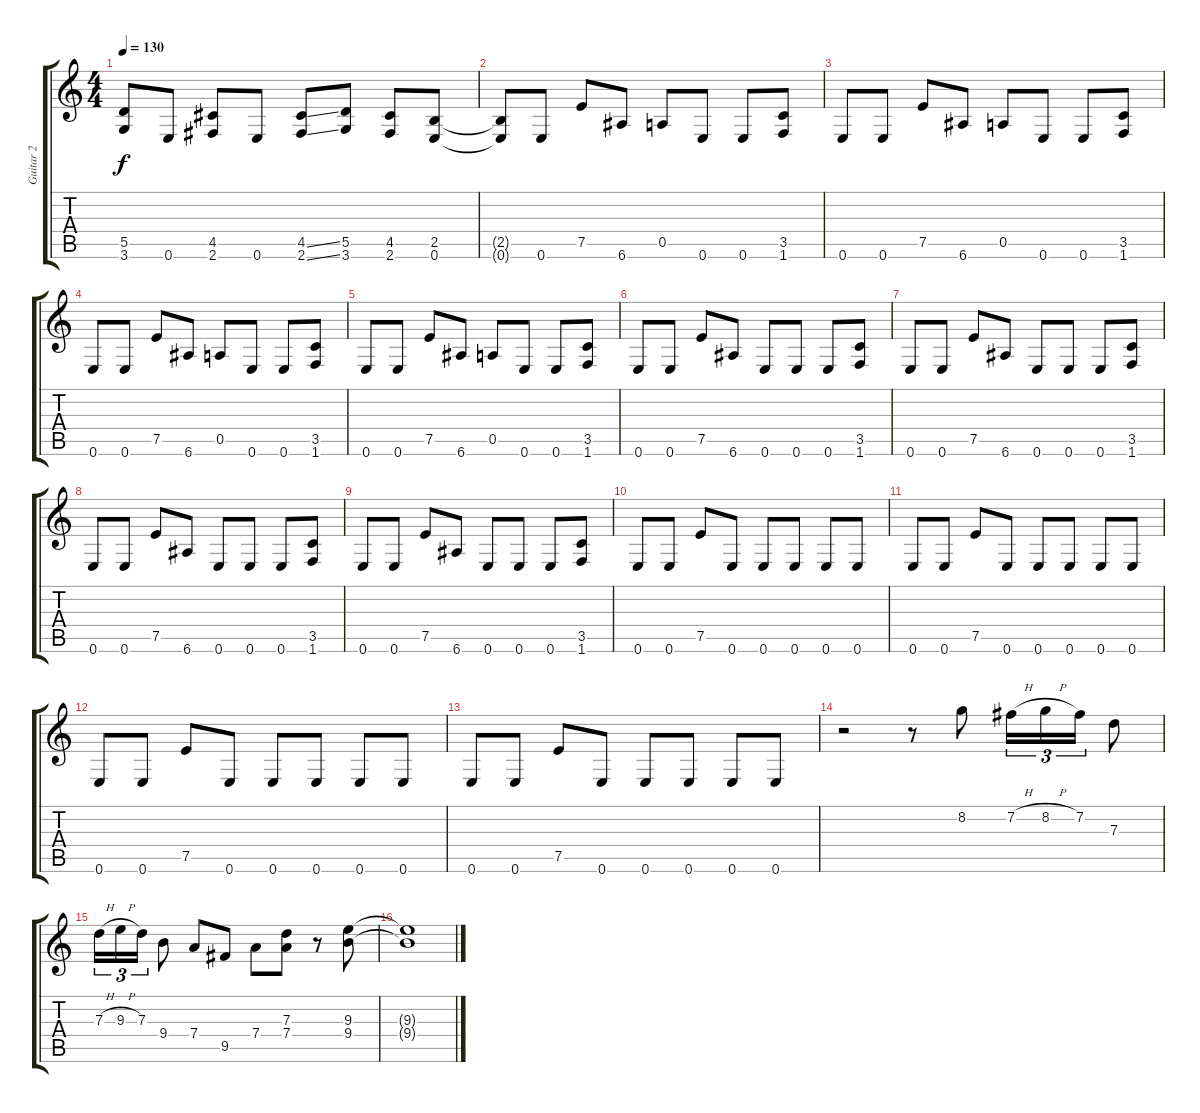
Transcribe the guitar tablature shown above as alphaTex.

\track ("Guitar 2" "Guitar 2") {instrument overdrivenguitar}
\staff {score tabs}
\tuning (E4 B3 G3 D3 A2 E2) {hide}
\ts (4 4)
\tempo 130
\clef g2
\ks c
(5.5{t} 3.6{t}).8{dy f} 0.6.8 (4.5 2.6).8 0.6.8 (4.5{ss} 2.6{ss}).8 (5.5 3.6).8 (4.5 2.6).8 (2.5 0.6).8 |
(2.5{t} 0.6{t}).8 0.6.8 7.5.8 6.6.8 0.5.8 0.6.8 0.6.8 (3.5 1.6).8 |
0.6.8 0.6.8 7.5.8 6.6.8 0.5.8 0.6.8 0.6.8 (3.5 1.6).8 |
0.6.8 0.6.8 7.5.8 6.6.8 0.5.8 0.6.8 0.6.8 (3.5 1.6).8 |
0.6.8 0.6.8 7.5.8 6.6.8 0.5.8 0.6.8 0.6.8 (3.5 1.6).8 |
0.6.8 0.6.8 7.5.8 6.6.8 0.6.8 0.6.8 0.6.8 (3.5 1.6).8 |
0.6.8 0.6.8 7.5.8 6.6.8 0.6.8 0.6.8 0.6.8 (3.5 1.6).8 |
0.6.8 0.6.8 7.5.8 6.6.8 0.6.8 0.6.8 0.6.8 (3.5 1.6).8 |
0.6.8 0.6.8 7.5.8 6.6.8 0.6.8 0.6.8 0.6.8 (3.5 1.6).8 |
0.6.8 0.6.8 7.5.8 0.6.8 0.6.8 0.6.8 0.6.8 0.6.8 |
0.6.8 0.6.8 7.5.8 0.6.8 0.6.8 0.6.8 0.6.8 0.6.8 |
0.6.8 0.6.8 7.5.8 0.6.8 0.6.8 0.6.8 0.6.8 0.6.8 |
0.6.8 0.6.8 7.5.8 0.6.8 0.6.8 0.6.8 0.6.8 0.6.8 |
r.2 r.8 8.2.8 7.2{h}.16{tu (3 2)} 8.2{h}.16{tu (3 2)} 7.2.16{tu (3 2)} 7.3.8 |
7.3{h}.16{tu (3 2)} 9.3{h}.16{tu (3 2)} 7.3.16{tu (3 2)} 9.4.8 7.4.8 9.5.8 7.4.8 (7.3 7.4).8 r.8 (9.3 9.4).8 |
(9.3{t} 9.4{t}).1
